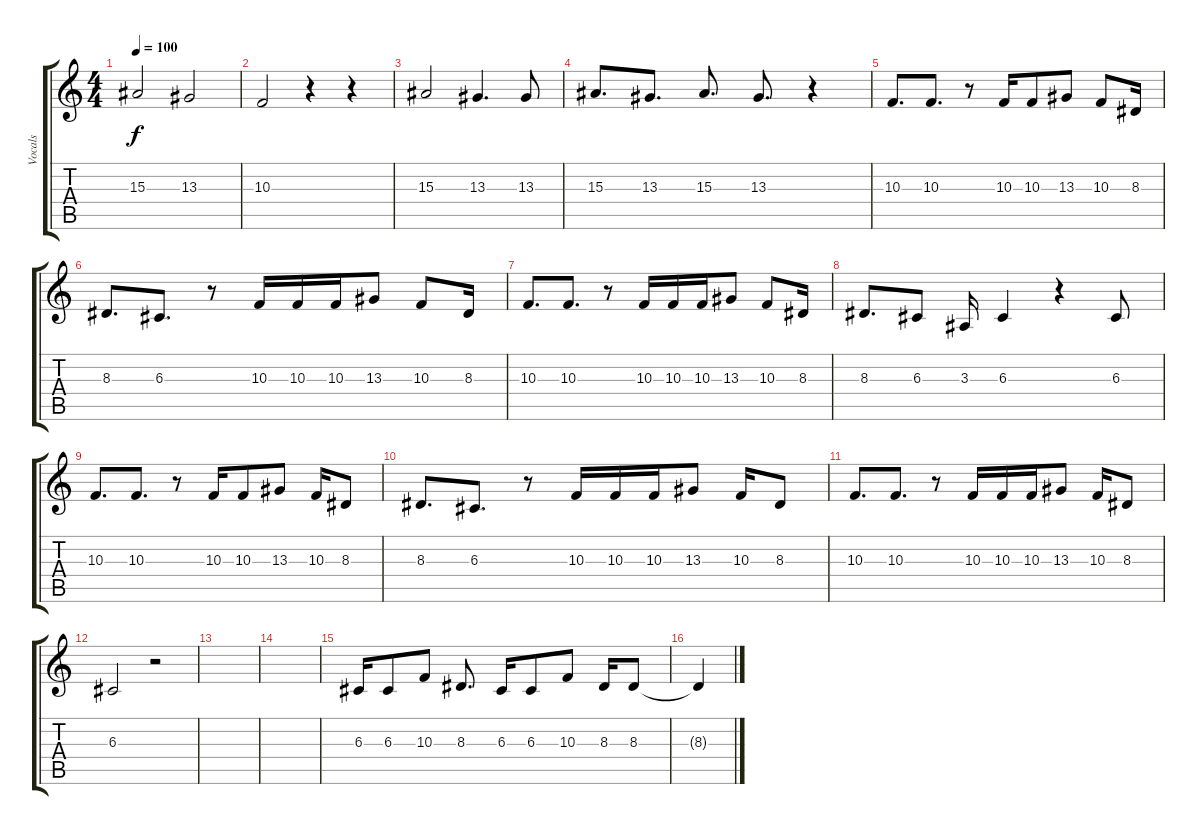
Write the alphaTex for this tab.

\track ("Vocals" "Vocals") {instrument trumpet}
\staff {score tabs}
\tuning (E4 B3 G3 D3 A2 E2) {hide}
\ts (4 4)
\tempo 100
\clef g2
\ks c
15.3.2{dy f} 13.3.2 |
10.3.2 r.4 r.4 |
15.3.2 13.3.4{d} 13.3.8 |
15.3.8{d} 13.3.8{d} 15.3.8{d} 13.3.8{d} r.4 |
10.3.8{d} 10.3.8{d} r.8 10.3.16 10.3.8 13.3.8 10.3.8 8.3.16 |
8.3.8{d} 6.3.8{d} r.8 10.3.16 10.3.16 10.3.16 13.3.8 10.3.8 8.3.16 |
10.3.8{d} 10.3.8{d} r.8 10.3.16 10.3.16 10.3.16 13.3.8 10.3.8 8.3.16 |
8.3.8{d} 6.3.8 3.3.16 6.3.4 r.4 6.3.8 |
10.3.8{d} 10.3.8{d} r.8 10.3.16 10.3.8 13.3.8 10.3.16 8.3.8 |
8.3.8{d} 6.3.8{d} r.8 10.3.16 10.3.16 10.3.16 13.3.8 10.3.16 8.3.8 |
10.3.8{d} 10.3.8{d} r.8 10.3.16 10.3.16 10.3.16 13.3.8 10.3.16 8.3.8 |
6.3.2 r.2 |
|
|
6.3.16 6.3.8 10.3.8 8.3.8{d} 6.3.16 6.3.8 10.3.8 8.3.16 8.3.8 |
8.3{t}.4
